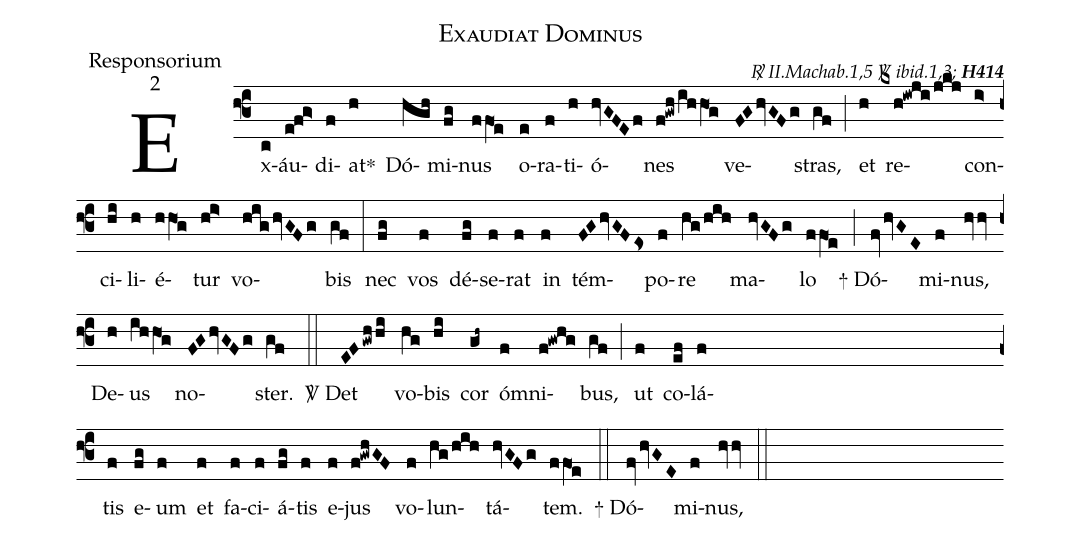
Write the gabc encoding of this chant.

name:Exaudiat Dominus;
office-part:Responsorium;
mode:2;
commentary:{\itshape\mdseries \Rbar\  II.Machab.1,5  \Vbar\  ibid.1,3;\/} {\bfseries H414};
%%
(f3) Ex(c)áu(e!f!g>)di(f)at<sp>*</sp>(h) Dó(hgh)mi(fg)nus(ffO1e) o(e)ra(f)ti(h)ó(hvGFEf)nes(f!gwh/ihhO1g) ve(FGhvGFg)str{a}s,(gf) (;)
et(h)  re(kxh!iwji/jkj)con(i>)ci(hi)li(h)é(hhO1g)tur(h!i>) vo(hig/hvGFg)bis(gf) (:)
nec(fg) vos(f) dé(fg)se(f)rat(f) in(f) tém(FGhvGFEs)po(f)re(hg/hih) ma(hvGFg)lo(ffO1e) (;)
<sp>+</sp> Dó(fvhvGE)mi(f)nus,(hvv) De(h)us(ihhO1g) no(FGhvGFg)ster.(gf) (::)
<sp>V/</sp> Det(EFgwhhi) vo(hg)bis(hi) cor(gh~) ó(f)mni(f!gwhg)bus,(gf) (;)
ut(f) co(ef)lá(fZ)tis(f) e(fg)um(f) et(f) fa(f)ci(f)á(fg)tis(f) e(f)jus(f!gwhGF) vo(f)lun(hg/hih)tá(hvGFg)tem.(ffO1e) (::)
<sp>+</sp> Dó(fvhvGE)mi(f)nus,(hvv) (::)
